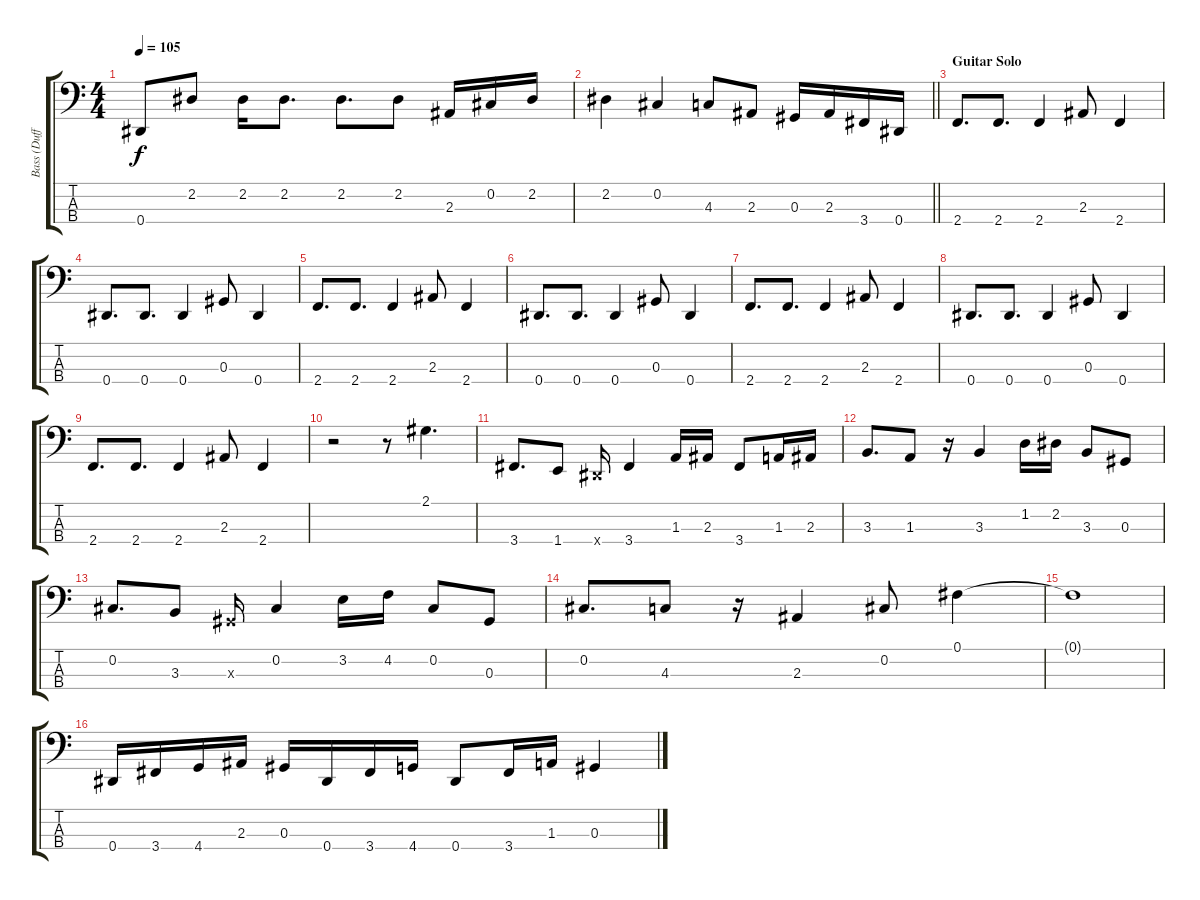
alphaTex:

\track ("Bass (Duff)" "Bass (Duff") {instrument electricbasspick}
\staff {score tabs}
\tuning (Gb2 Db2 Ab1 Eb1) {hide}
\ts (4 4)
\tempo 105
\clef f4
\ks c
0.4.8{dy f} 2.2.8 2.2.16 2.2.8{d} 2.2.8{d} 2.2.8 2.3.16 0.2.16 2.2.16 |
\barLineRight lightlight
2.2.4 0.2.4 4.3.8 2.3.8 0.3.16 2.3.16 3.4.16 0.4.16 |
\section ("" "Guitar Solo")
2.4.8{d} 2.4.8{d} 2.4.4 2.3.8 2.4.4 |
0.4.8{d} 0.4.8{d} 0.4.4 0.3.8 0.4.4 |
2.4.8{d} 2.4.8{d} 2.4.4 2.3.8 2.4.4 |
0.4.8{d} 0.4.8{d} 0.4.4 0.3.8 0.4.4 |
2.4.8{d} 2.4.8{d} 2.4.4 2.3.8 2.4.4 |
0.4.8{d} 0.4.8{d} 0.4.4 0.3.8 0.4.4 |
2.4.8{d} 2.4.8{d} 2.4.4 2.3.8 2.4.4 |
r.2 r.8 2.1.4{d} |
3.4.8{d} 1.4.8 0.4{x}.16 3.4.4 1.3.16 2.3.16 3.4.8 1.3.16 2.3.16 |
3.3.8{d} 1.3.8 r.16 3.3.4 1.2.16 2.2.16 3.3.8 0.3.8 |
0.2.8{d} 3.3.8 0.3{x}.16 0.2.4 3.2.16 4.2.16 0.2.8 0.3.8 |
0.2.8{d} 4.3.8 r.16 2.3.4 0.2.8 0.1.4 |
0.1{t}.1 |
0.4.16 3.4.16 4.4.16 2.3.16 0.3.16 0.4.16 3.4.16 4.4.16 0.4.8 3.4.16 1.3.16 0.3.4
